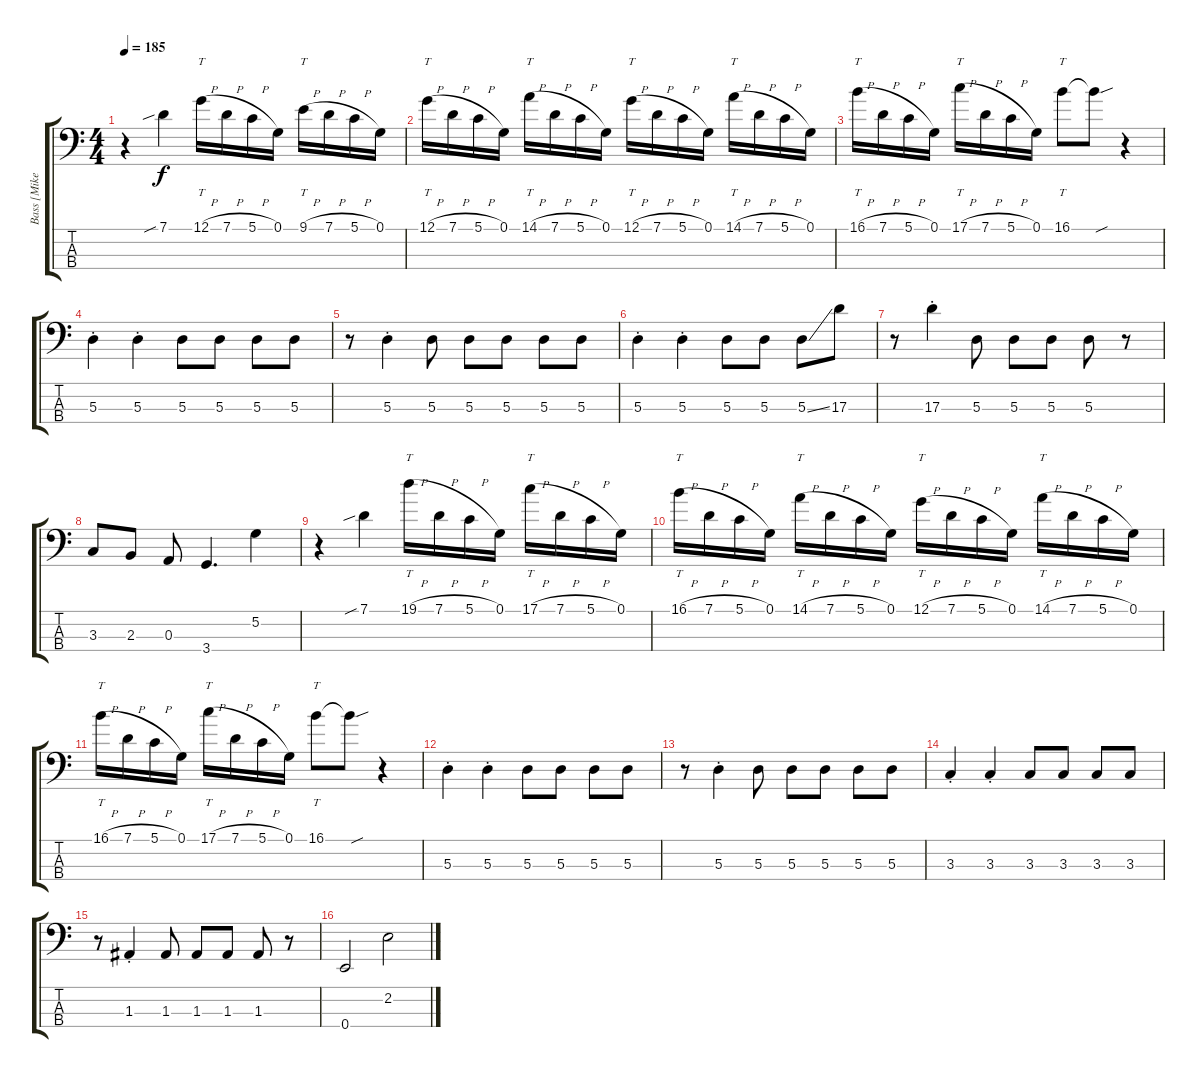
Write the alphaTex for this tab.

\track ("Bass [Mike]" "Bass [Mike") {instrument electricbassfinger}
\staff {score tabs}
\tuning (G2 D2 A1 E1) {hide}
\ts (4 4)
\tempo 185
\clef f4
\ks c
r.4{dy f} 7.1{sib}.4 12.1{h}.16{tt} 7.1{h}.16 5.1{h}.16 0.1.16 9.1{h}.16{tt} 7.1{h}.16 5.1{h}.16 0.1.16 |
12.1{h}.16{tt} 7.1{h}.16 5.1{h}.16 0.1.16 14.1{h}.16{tt} 7.1{h}.16 5.1{h}.16 0.1.16 12.1{h}.16{tt} 7.1{h}.16 5.1{h}.16 0.1.16 14.1{h}.16{tt} 7.1{h}.16 5.1{h}.16 0.1.16 |
16.1{h}.16{tt} 7.1{h}.16 5.1{h}.16 0.1.16 17.1{h}.16{tt} 7.1{h}.16 5.1{h}.16 0.1.16 16.1.8{tt} 16.1{sou t}.8 r.4 |
5.3{st}.4 5.3{st}.4 5.3.8 5.3.8 5.3.8 5.3.8 |
r.8 5.3{st}.4 5.3.8 5.3.8 5.3.8 5.3.8 5.3.8 |
5.3{st}.4 5.3{st}.4 5.3.8 5.3.8 5.3{ss}.8 17.3.8 |
r.8 17.3{st}.4 5.3.8 5.3.8 5.3.8 5.3.8 r.8 |
3.3.8 2.3.8 0.3.8 3.4.4{d} 5.2.4 |
r.4 7.1{sib}.4 19.1{h}.16{tt} 7.1{h}.16 5.1{h}.16 0.1.16 17.1{h}.16{tt} 7.1{h}.16 5.1{h}.16 0.1.16 |
16.1{h}.16{tt} 7.1{h}.16 5.1{h}.16 0.1.16 14.1{h}.16{tt} 7.1{h}.16 5.1{h}.16 0.1.16 12.1{h}.16{tt} 7.1{h}.16 5.1{h}.16 0.1.16 14.1{h}.16{tt} 7.1{h}.16 5.1{h}.16 0.1.16 |
16.1{h}.16{tt} 7.1{h}.16 5.1{h}.16 0.1.16 17.1{h}.16{tt} 7.1{h}.16 5.1{h}.16 0.1.16 16.1.8{tt} 16.1{sou t}.8 r.4 |
5.3{st}.4 5.3{st}.4 5.3.8 5.3.8 5.3.8 5.3.8 |
r.8 5.3{st}.4 5.3.8 5.3.8 5.3.8 5.3.8 5.3.8 |
3.3{st}.4 3.3{st}.4 3.3.8 3.3.8 3.3.8 3.3.8 |
r.8 1.3{st}.4 1.3.8 1.3.8 1.3.8 1.3.8 r.8 |
0.4.2 2.2.2
